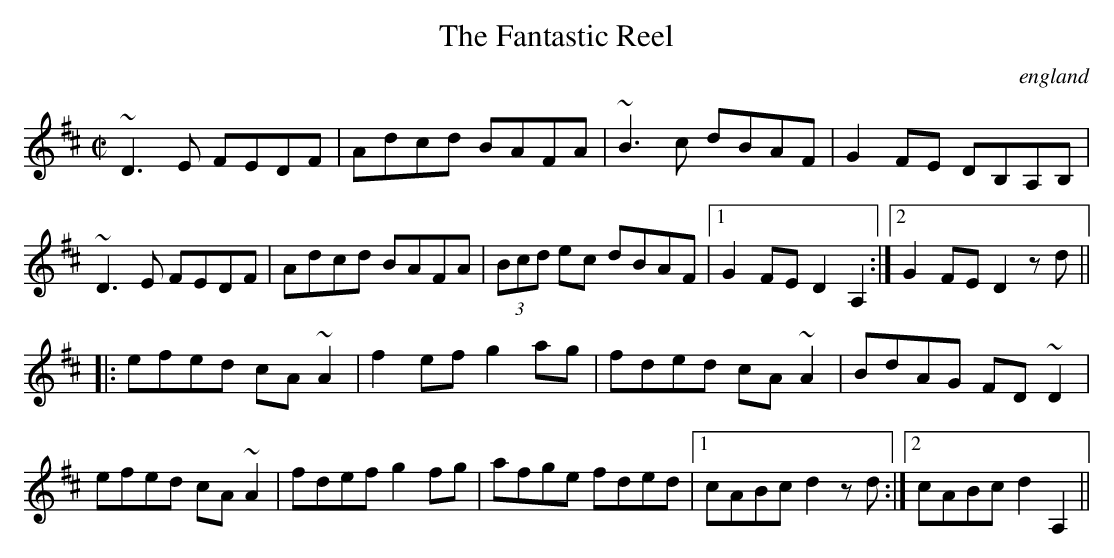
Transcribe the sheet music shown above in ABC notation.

X:1
T:Fantastic Reel, The
O:england
M:C|
K:D
~D3E FEDF|Adcd BAFA|~B3c dBAF|G2FE DB,A,B,|
~D3E FEDF|Adcd BAFA|(3Bcd ec dBAF|1 G2FE D2A,2:|2 G2FE D2zd||
|:efed cA~A2|f2ef g2ag|fded cA~A2|BdAG FD~D2|
efed cA~A2|fdef g2fg|afge fded|1 cABc d2zd:|2 cABc d2A,2||
